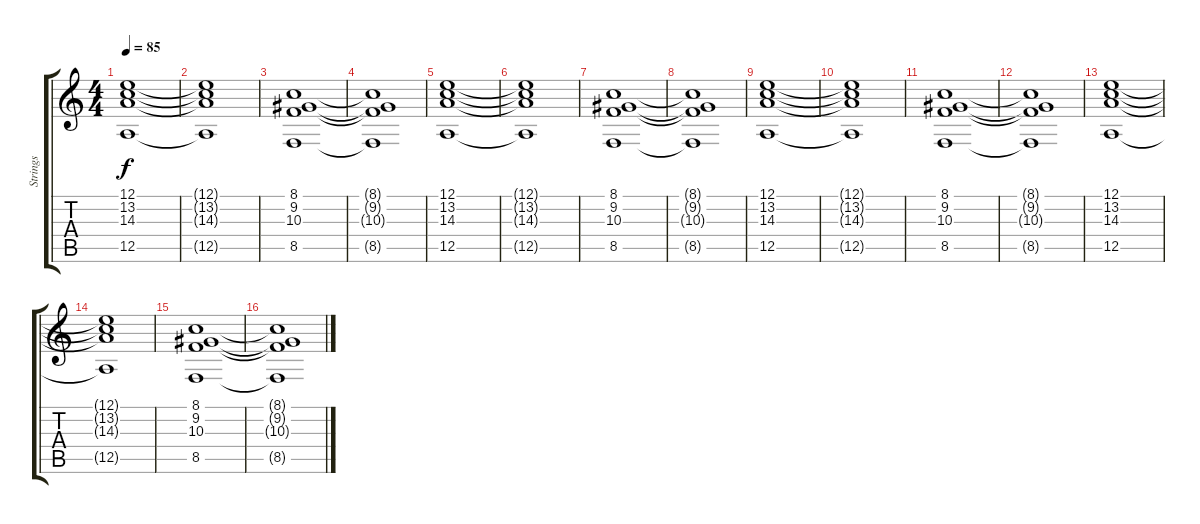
\track ("Strings" "Strings") {instrument stringensemble2}
\staff {score tabs}
\tuning (E4 B3 G3 D3 A2 E2) {hide}
\ts (4 4)
\tempo 85
\clef g2
\ks c
(12.1 13.2 14.3 12.5).1{dy f instrument stringensemble2} |
(12.1{t} 13.2{t} 14.3{t} 12.5{t}).1 |
(8.1 9.2 10.3 8.5).1 |
(8.1{t} 9.2{t} 10.3{t} 8.5{t}).1 |
(12.1 13.2 14.3 12.5).1 |
(12.1{t} 13.2{t} 14.3{t} 12.5{t}).1 |
(8.1 9.2 10.3 8.5).1 |
(8.1{t} 9.2{t} 10.3{t} 8.5{t}).1 |
(12.1 13.2 14.3 12.5).1 |
(12.1{t} 13.2{t} 14.3{t} 12.5{t}).1 |
(8.1 9.2 10.3 8.5).1 |
(8.1{t} 9.2{t} 10.3{t} 8.5{t}).1 |
(12.1 13.2 14.3 12.5).1 |
(12.1{t} 13.2{t} 14.3{t} 12.5{t}).1 |
(8.1 9.2 10.3 8.5).1 |
(8.1{t} 9.2{t} 10.3{t} 8.5{t}).1
